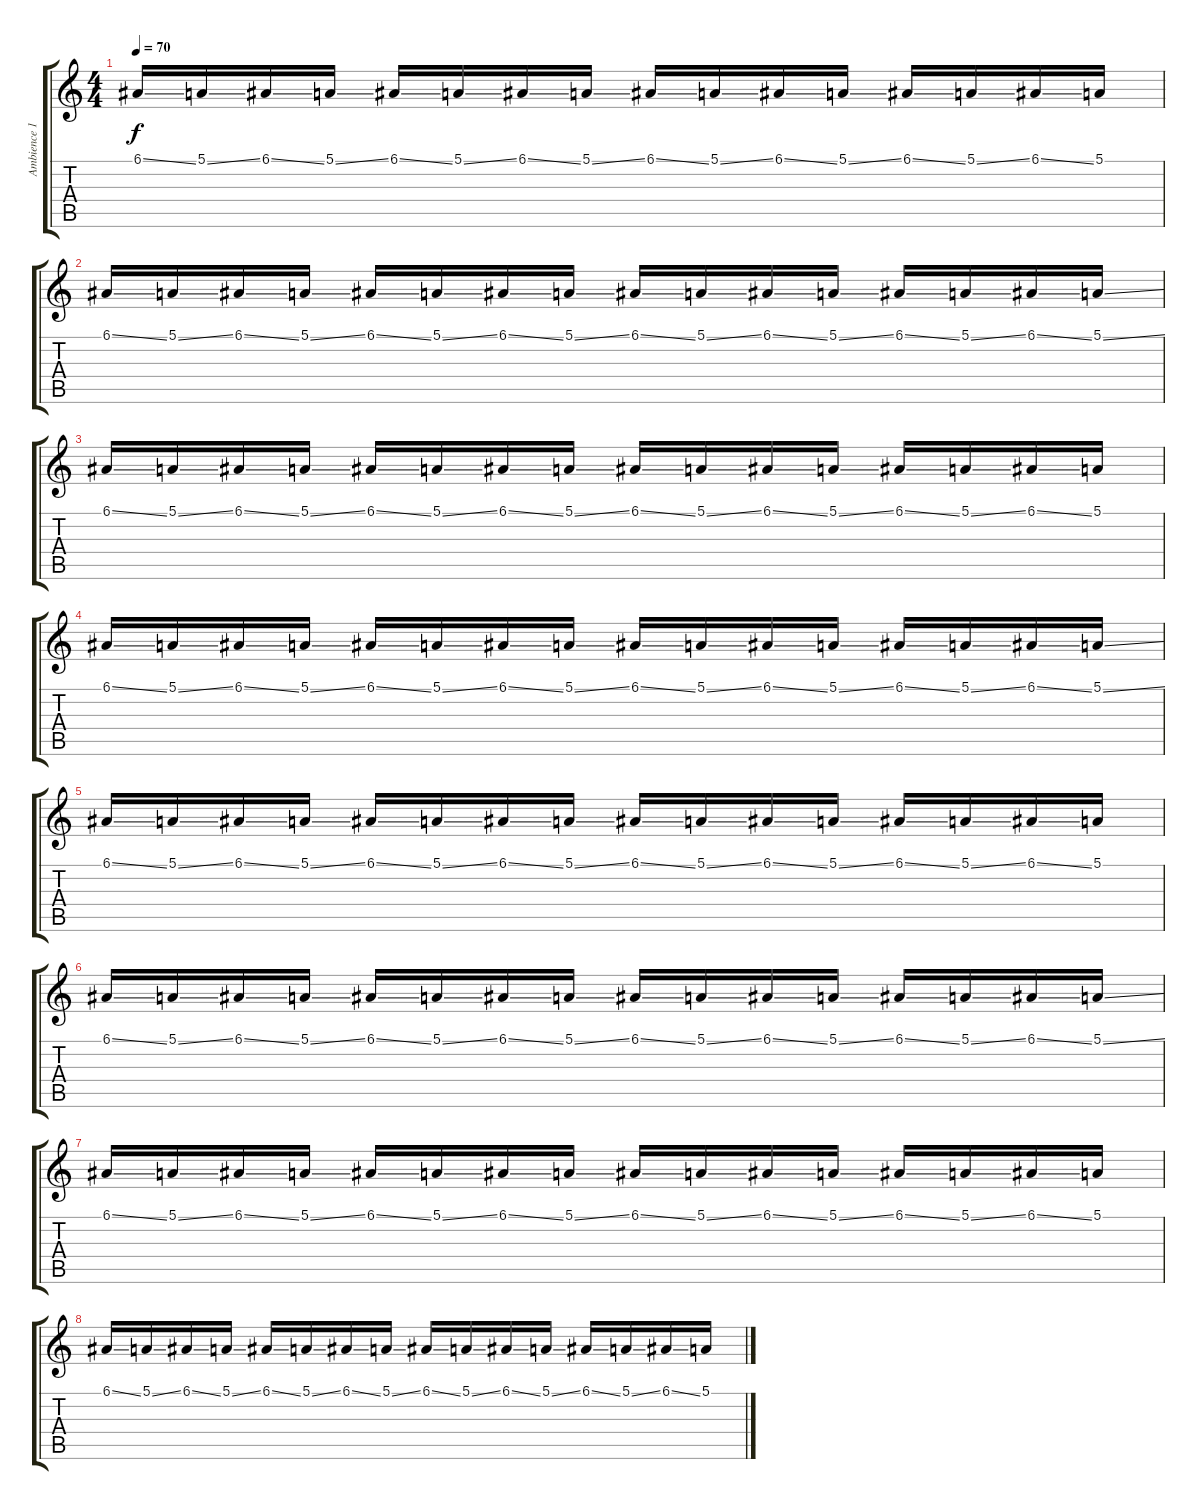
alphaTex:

\track ("Ambience 1" "Ambience 1") {instrument tremolostrings}
\staff {score tabs}
\tuning (E4 B3 G3 D3 A2 E2) {hide}
\ts (4 4)
\tempo 70
\clef g2
\ks c
6.1{ss}.16{dy f} 5.1{ss}.16 6.1{ss}.16 5.1{ss}.16 6.1{ss}.16 5.1{ss}.16 6.1{ss}.16 5.1{ss}.16 6.1{ss}.16 5.1{ss}.16 6.1{ss}.16 5.1{ss}.16 6.1{ss}.16 5.1{ss}.16 6.1{ss}.16 5.1.16 |
6.1{ss}.16 5.1{ss}.16 6.1{ss}.16 5.1{ss}.16 6.1{ss}.16 5.1{ss}.16 6.1{ss}.16 5.1{ss}.16 6.1{ss}.16 5.1{ss}.16 6.1{ss}.16 5.1{ss}.16 6.1{ss}.16 5.1{ss}.16 6.1{ss}.16 5.1{ss}.16 |
6.1{ss}.16 5.1{ss}.16 6.1{ss}.16 5.1{ss}.16 6.1{ss}.16 5.1{ss}.16 6.1{ss}.16 5.1{ss}.16 6.1{ss}.16 5.1{ss}.16 6.1{ss}.16 5.1{ss}.16 6.1{ss}.16 5.1{ss}.16 6.1{ss}.16 5.1.16 |
6.1{ss}.16 5.1{ss}.16 6.1{ss}.16 5.1{ss}.16 6.1{ss}.16 5.1{ss}.16 6.1{ss}.16 5.1{ss}.16 6.1{ss}.16 5.1{ss}.16 6.1{ss}.16 5.1{ss}.16 6.1{ss}.16 5.1{ss}.16 6.1{ss}.16 5.1{ss}.16 |
6.1{ss}.16 5.1{ss}.16 6.1{ss}.16 5.1{ss}.16 6.1{ss}.16 5.1{ss}.16 6.1{ss}.16 5.1{ss}.16 6.1{ss}.16 5.1{ss}.16 6.1{ss}.16 5.1{ss}.16 6.1{ss}.16 5.1{ss}.16 6.1{ss}.16 5.1.16 |
6.1{ss}.16 5.1{ss}.16 6.1{ss}.16 5.1{ss}.16 6.1{ss}.16 5.1{ss}.16 6.1{ss}.16 5.1{ss}.16 6.1{ss}.16 5.1{ss}.16 6.1{ss}.16 5.1{ss}.16 6.1{ss}.16 5.1{ss}.16 6.1{ss}.16 5.1{ss}.16 |
6.1{ss}.16 5.1{ss}.16 6.1{ss}.16 5.1{ss}.16 6.1{ss}.16 5.1{ss}.16 6.1{ss}.16 5.1{ss}.16 6.1{ss}.16 5.1{ss}.16 6.1{ss}.16 5.1{ss}.16 6.1{ss}.16 5.1{ss}.16 6.1{ss}.16 5.1.16 |
6.1{ss}.16 5.1{ss}.16 6.1{ss}.16 5.1{ss}.16 6.1{ss}.16 5.1{ss}.16 6.1{ss}.16 5.1{ss}.16 6.1{ss}.16 5.1{ss}.16 6.1{ss}.16 5.1{ss}.16 6.1{ss}.16 5.1{ss}.16 6.1{ss}.16 5.1{ss}.16
